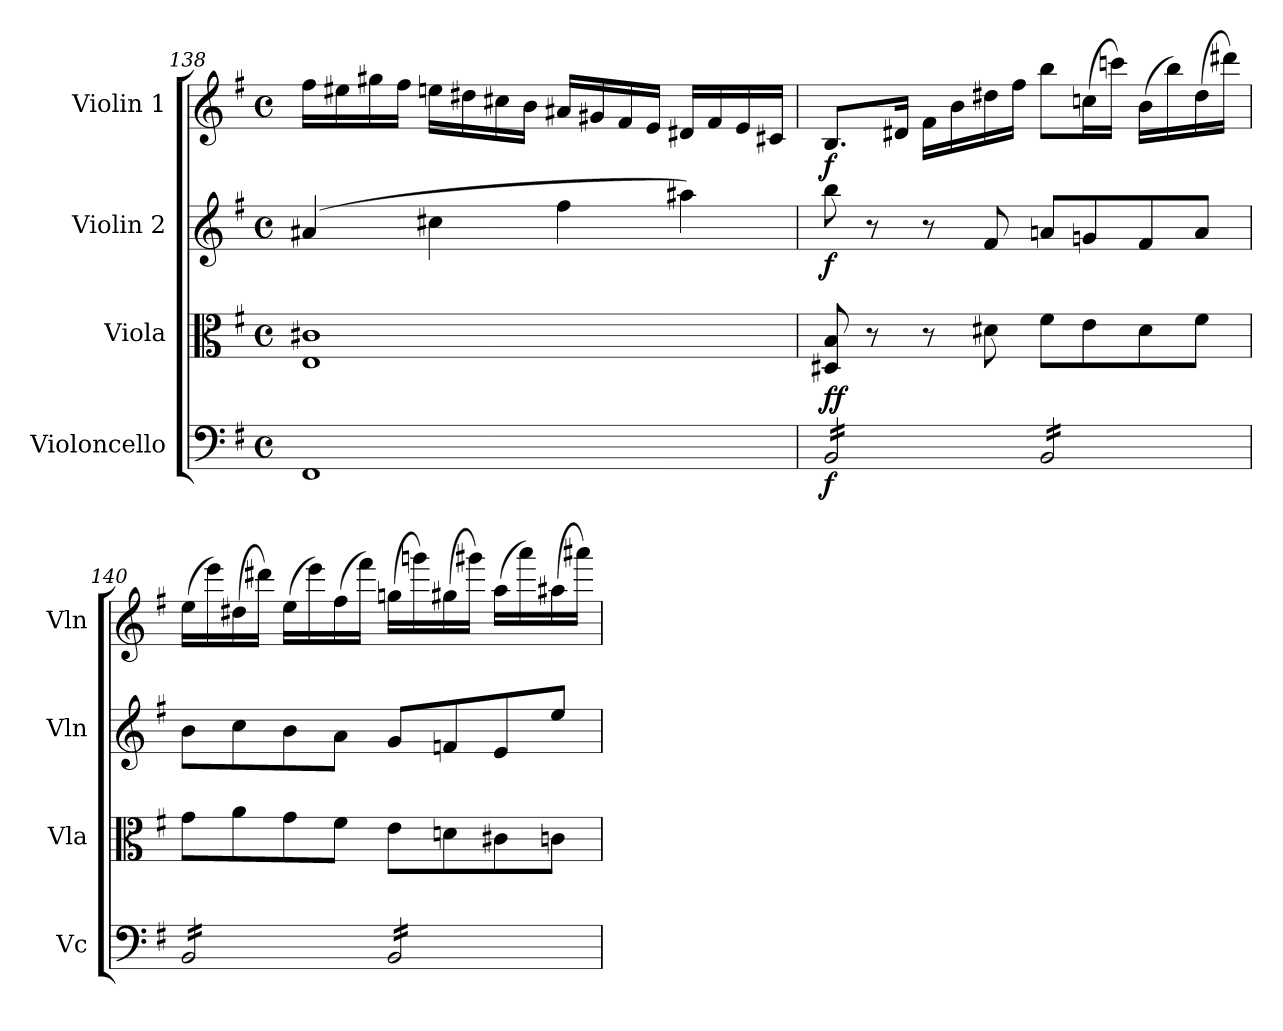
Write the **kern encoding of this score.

**kern	**dynam	**kern	**dynam	**kern	**dynam	**kern	**dynam
*part4	*part4	*part3	*part3	*part2	*part2	*part1	*part1
*staff4	*staff4	*staff3	*staff3	*staff2	*staff2	*staff1	*staff1
*I"Violoncello	*	*I"Viola	*	*I"Violin 2	*	*I"Violin 1	*
*I'Vc	*	*I'Vla	*	*I'Vln	*	*I'Vln	*
*clefF4	*	*clefC3	*	*clefG2	*	*clefG2	*
*k[f#]	*	*k[f#]	*	*k[f#]	*	*k[f#]	*
*M4/4	*	*M4/4	*	*M4/4	*	*M4/4	*
*met(c)	*	*met(c)	*	*met(c)	*	*met(c)	*
=138	=138	=138	=138	=138	=138	=138	=138
1FF#	.	1E 1c#X	.	(>4a#X/	.	16ff#\LL	.
.	.	.	.	.	.	16ee#X\	.
.	.	.	.	.	.	16gg#X\	.
.	.	.	.	.	.	16ff#\JJ	.
.	.	.	.	4cc#X\	.	16een\LL	.
.	.	.	.	.	.	16dd#X\	.
.	.	.	.	.	.	16cc#X\	.
.	.	.	.	.	.	16b\JJ	.
.	.	.	.	4ff#\	.	16a#X/LL	.
.	.	.	.	.	.	16g#X/	.
.	.	.	.	.	.	16f#/	.
.	.	.	.	.	.	16e/JJ	.
.	.	.	.	4aa#X\)	.	16d#X/LL	.
.	.	.	.	.	.	16f#/	.
.	.	.	.	.	.	16e/	.
.	.	.	.	.	.	16c#X/JJ	.
!!LO:PB:g=z
=139	=139	=139	=139	=139	=139	=139	=139
!	!LO:DY:b	!	!LO:DY:b	!	!	!	!
!	!	!	!LO:DY:n=1:b	!	!LO:DY:b	!	!LO:DY:b
*tremolo	*	*	*	*	*	*	*
16BB/LL	f	8D#X/ 8B/	f f	8bb\	f	8.B/L	f
16BB/	.	.	.	.	.	.	.
16BB/	.	8r	.	8r	.	.	.
16BB/	.	.	.	.	.	16d#X/Jk	.
16BB/	.	8r	.	8r	.	16f#\LL	.
16BB/	.	.	.	.	.	16b\	.
16BB/	.	8d#X\	.	8f#/	.	16dd#X\	.
16BB/JJ	.	.	.	.	.	16ff#\JJ	.
16BB/LL	.	8f#\L	.	8an/L	.	8bb\L	.
16BB/	.	.	.	.	.	.	.
16BB/	.	8e\	.	8gn/	.	(16ccn\L	.
16BB/	.	.	.	.	.	16cccn\JJ)	.
16BB/	.	8d#\	.	8f#/	.	(16b\LL	.
16BB/	.	.	.	.	.	16bb\)	.
16BB/	.	8f#\J	.	8a/J	.	(16dd#\	.
16BB/JJ	.	.	.	.	.	16ddd#X\JJ)	.
=140	=140	=140	=140	=140	=140	=140	=140
16BB/LL	.	8g\L	.	8b\L	.	(16ee\LL	.
16BB/	.	.	.	.	.	16eee\)	.
16BB/	.	8a\	.	8cc\	.	(16dd#X\	.
16BB/	.	.	.	.	.	16ddd#X\JJ)	.
16BB/	.	8g\	.	8b\	.	(16ee\LL	.
16BB/	.	.	.	.	.	16eee\)	.
16BB/	.	8f#\J	.	8a\J	.	(16ff#\	.
16BB/JJ	.	.	.	.	.	16fff#\JJ)	.
16BB/LL	.	8e\L	.	8g/L	.	(16ggn\LL	.
16BB/	.	.	.	.	.	16gggn\)	.
16BB/	.	8dn\	.	8fn/	.	(16gg#X\	.
16BB/	.	.	.	.	.	16ggg#X\JJ)	.
16BB/	.	8c#X\	.	8e/	.	(16aa\LL	.
16BB/	.	.	.	.	.	16aaa\)	.
16BB/	.	8cn\J	.	8ee/J	.	(16aa#X\	.
16BB/JJ	.	.	.	.	.	16aaa#X\JJ)	.
*Xtremolo	*	*	*	*	*	*	*
=	=	=	=	=	=	=	=
*-	*-	*-	*-	*-	*-	*-	*-
